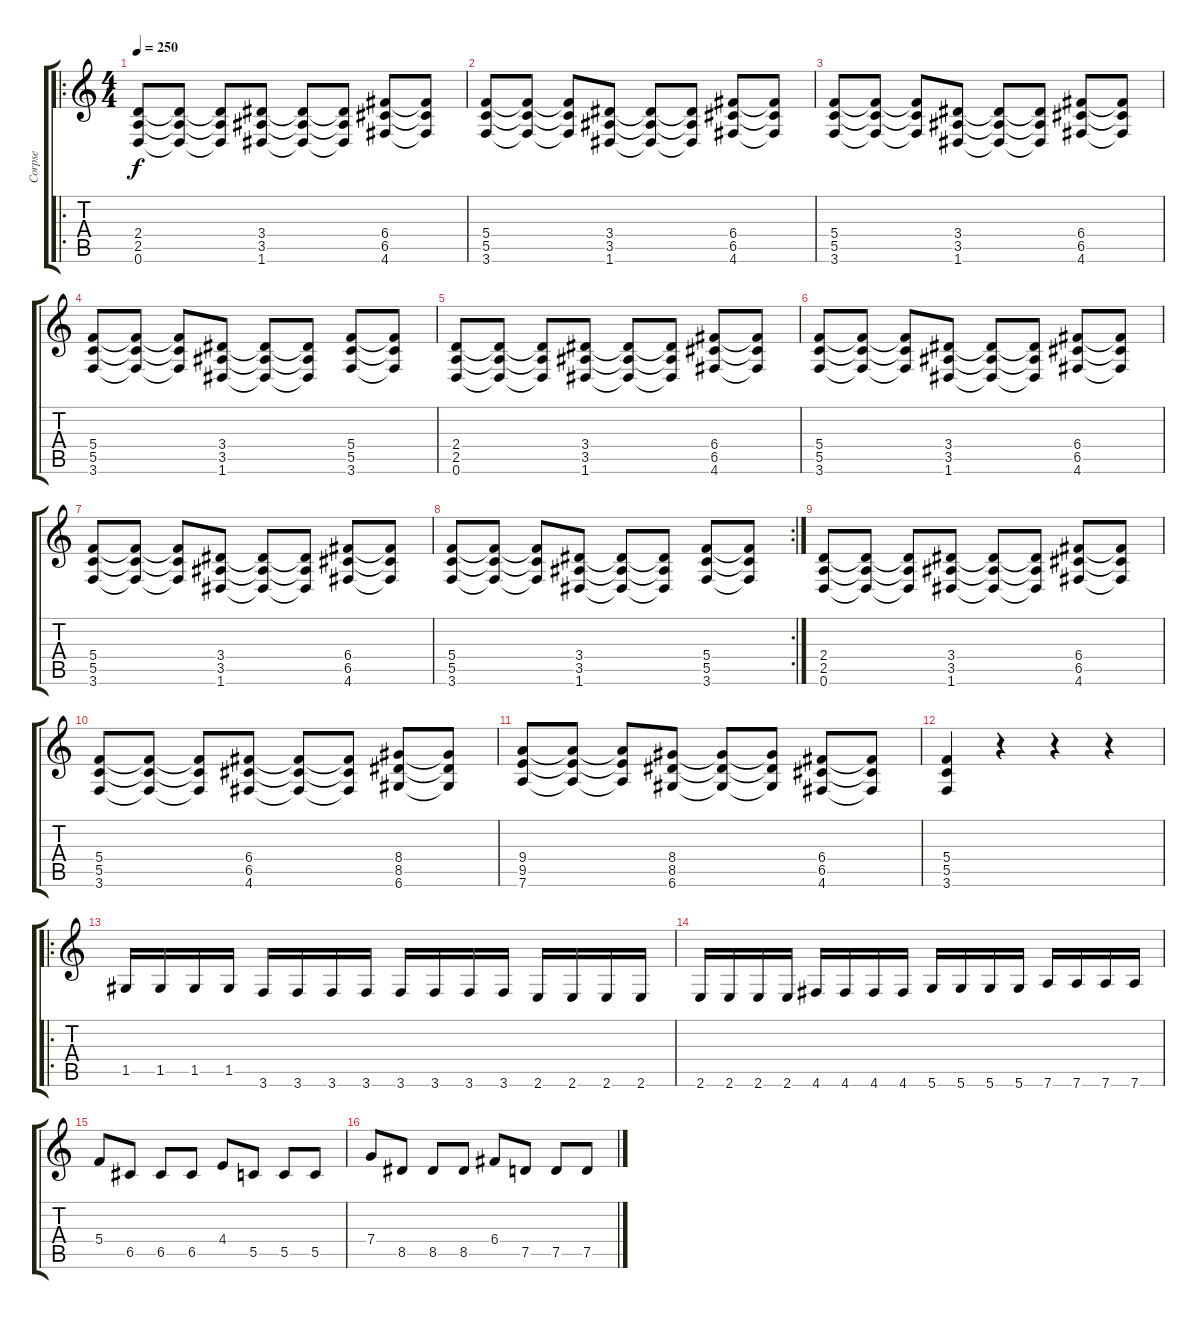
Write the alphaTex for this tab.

\track ("Corpse" "Corpse") {instrument overdrivenguitar}
\staff {score tabs}
\tuning (D4 A3 F3 C3 G2 D2) {hide}
\ro
\ts (4 4)
\tempo 250
\clef g2
\ks c
(2.4 2.5 0.6).8{dy f} (2.4{t} 2.5{t} 0.6{t}).8 (2.4{t} 2.5{t} 0.6{t}).8 (3.4 3.5 1.6).8 (3.4{t} 3.5{t} 1.6{t}).8 (3.4{t} 3.5{t} 1.6{t}).8 (6.4 6.5 4.6).8 (6.4{t} 6.5{t} 4.6{t}).8 |
(5.4 5.5 3.6).8 (5.4{t} 5.5{t} 3.6{t}).8 (5.4{t} 5.5{t} 3.6{t}).8 (3.4 3.5 1.6).8 (3.4{t} 3.5{t} 1.6{t}).8 (3.4{t} 3.5{t} 1.6{t}).8 (6.4 6.5 4.6).8 (6.4{t} 6.5{t} 4.6{t}).8 |
(5.4 5.5 3.6).8 (5.4{t} 5.5{t} 3.6{t}).8 (5.4{t} 5.5{t} 3.6{t}).8 (3.4 3.5 1.6).8 (3.4{t} 3.5{t} 1.6{t}).8 (3.4{t} 3.5{t} 1.6{t}).8 (6.4 6.5 4.6).8 (6.4{t} 6.5{t} 4.6{t}).8 |
(5.4 5.5 3.6).8 (5.4{t} 5.5{t} 3.6{t}).8 (5.4{t} 5.5{t} 3.6{t}).8 (3.4 3.5 1.6).8 (3.4{t} 3.5{t} 1.6{t}).8 (3.4{t} 3.5{t} 1.6{t}).8 (5.4 5.5 3.6).8 (5.4{t} 5.5{t} 3.6{t}).8 |
(2.4 2.5 0.6).8 (2.4{t} 2.5{t} 0.6{t}).8 (2.4{t} 2.5{t} 0.6{t}).8 (3.4 3.5 1.6).8 (3.4{t} 3.5{t} 1.6{t}).8 (3.4{t} 3.5{t} 1.6{t}).8 (6.4 6.5 4.6).8 (6.4{t} 6.5{t} 4.6{t}).8 |
(5.4 5.5 3.6).8 (5.4{t} 5.5{t} 3.6{t}).8 (5.4{t} 5.5{t} 3.6{t}).8 (3.4 3.5 1.6).8 (3.4{t} 3.5{t} 1.6{t}).8 (3.4{t} 3.5{t} 1.6{t}).8 (6.4 6.5 4.6).8 (6.4{t} 6.5{t} 4.6{t}).8 |
(5.4 5.5 3.6).8 (5.4{t} 5.5{t} 3.6{t}).8 (5.4{t} 5.5{t} 3.6{t}).8 (3.4 3.5 1.6).8 (3.4{t} 3.5{t} 1.6{t}).8 (3.4{t} 3.5{t} 1.6{t}).8 (6.4 6.5 4.6).8 (6.4{t} 6.5{t} 4.6{t}).8 |
\rc 2
(5.4 5.5 3.6).8 (5.4{t} 5.5{t} 3.6{t}).8 (5.4{t} 5.5{t} 3.6{t}).8 (3.4 3.5 1.6).8 (3.4{t} 3.5{t} 1.6{t}).8 (3.4{t} 3.5{t} 1.6{t}).8 (5.4 5.5 3.6).8 (5.4{t} 5.5{t} 3.6{t}).8 |
(2.4 2.5 0.6).8 (2.4{t} 2.5{t} 0.6{t}).8 (2.4{t} 2.5{t} 0.6{t}).8 (3.4 3.5 1.6).8 (3.4{t} 3.5{t} 1.6{t}).8 (3.4{t} 3.5{t} 1.6{t}).8 (6.4 6.5 4.6).8 (6.4{t} 6.5{t} 4.6{t}).8 |
(5.4 5.5 3.6).8 (5.4{t} 5.5{t} 3.6{t}).8 (5.4{t} 5.5{t} 3.6{t}).8 (6.4 6.5 4.6).8 (6.4{t} 6.5{t} 4.6{t}).8 (6.4{t} 6.5{t} 4.6{t}).8 (8.4 8.5 6.6).8 (8.4{t} 8.5{t} 6.6{t}).8 |
(9.4 9.5 7.6).8 (9.4{t} 9.5{t} 7.6{t}).8 (9.4{t} 9.5{t} 7.6{t}).8 (8.4 8.5 6.6).8 (8.4{t} 8.5{t} 6.6{t}).8 (8.4{t} 8.5{t} 6.6{t}).8 (6.4 6.5 4.6).8 (6.4{t} 6.5{t} 4.6{t}).8 |
(5.4 5.5 3.6).4 r.4 r.4 r.4 |
\ro
1.5.16 1.5.16 1.5.16 1.5.16 3.6.16 3.6.16 3.6.16 3.6.16 3.6.16 3.6.16 3.6.16 3.6.16 2.6.16 2.6.16 2.6.16 2.6.16 |
2.6.16 2.6.16 2.6.16 2.6.16 4.6.16 4.6.16 4.6.16 4.6.16 5.6.16 5.6.16 5.6.16 5.6.16 7.6.16 7.6.16 7.6.16 7.6.16 |
5.4.8 6.5.8 6.5.8 6.5.8 4.4.8 5.5.8 5.5.8 5.5.8 |
7.4.8 8.5.8 8.5.8 8.5.8 6.4.8 7.5.8 7.5.8 7.5.8
